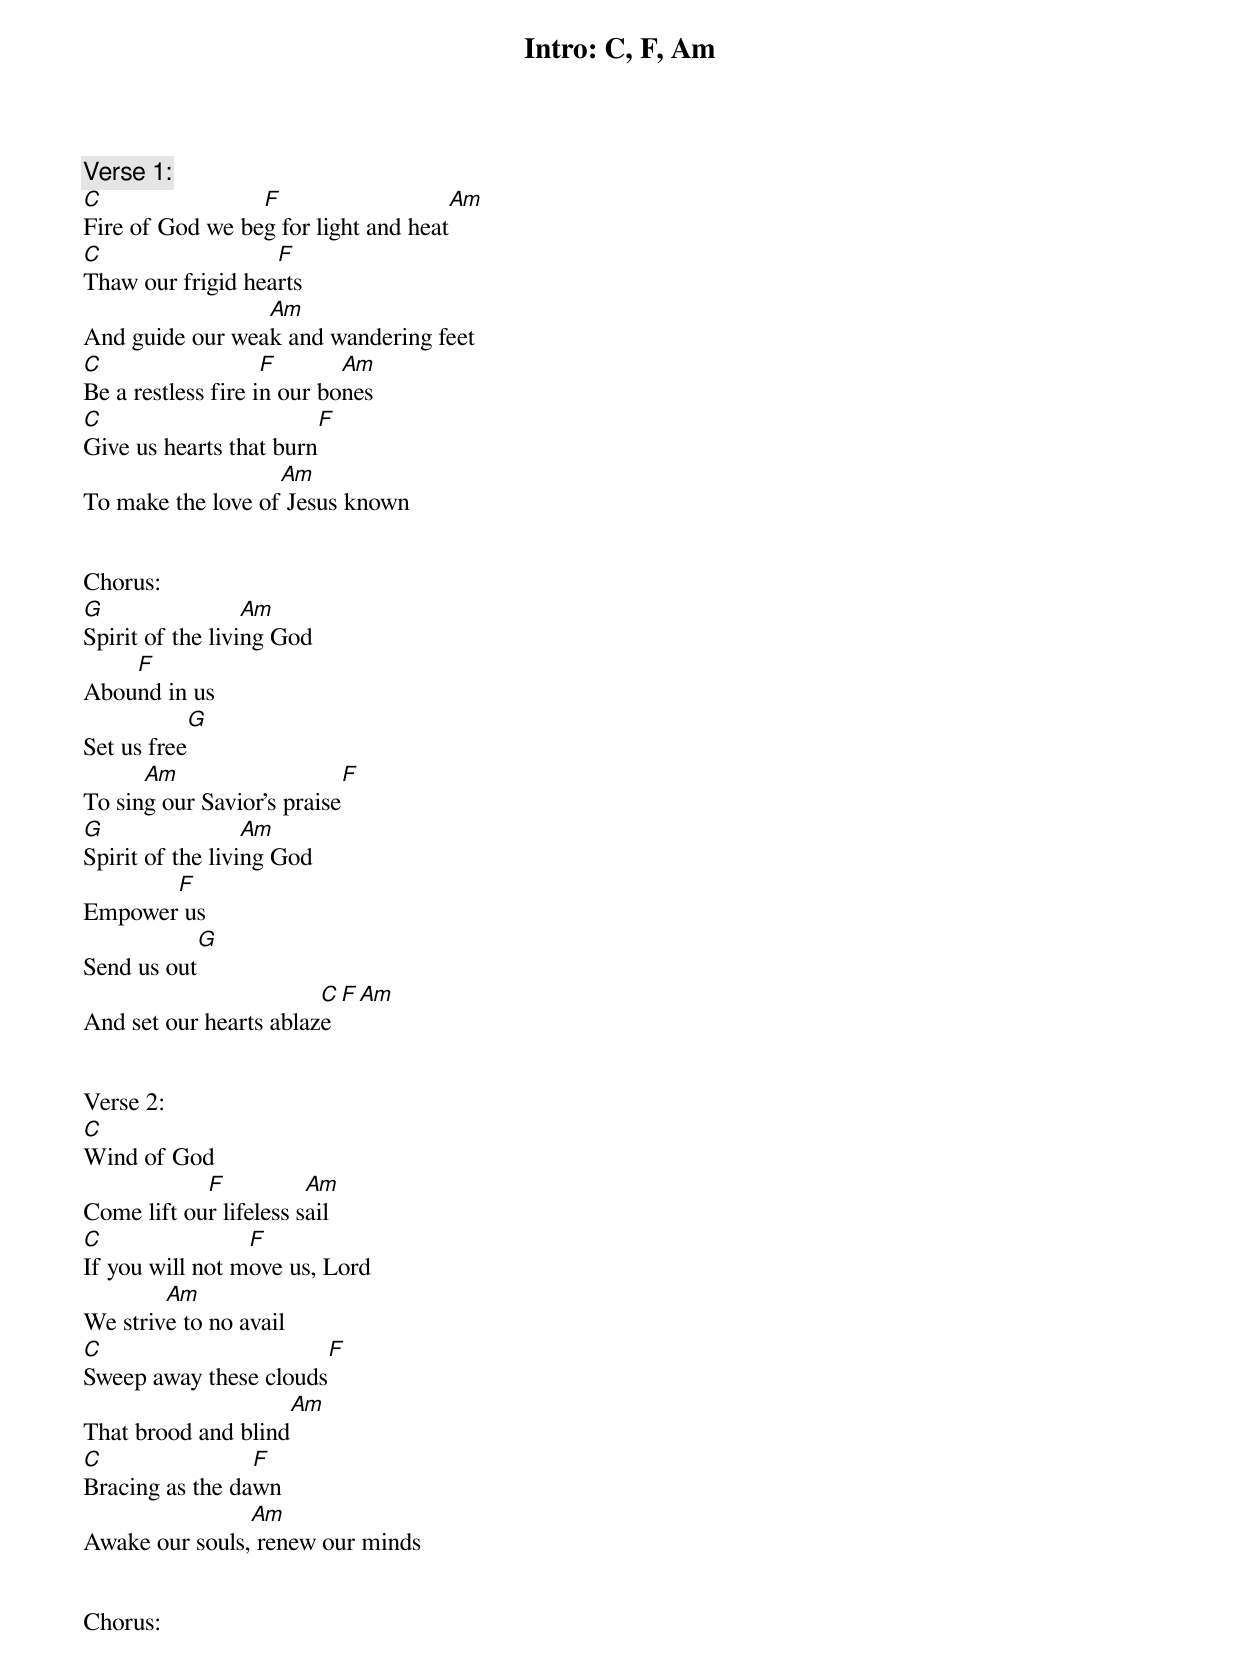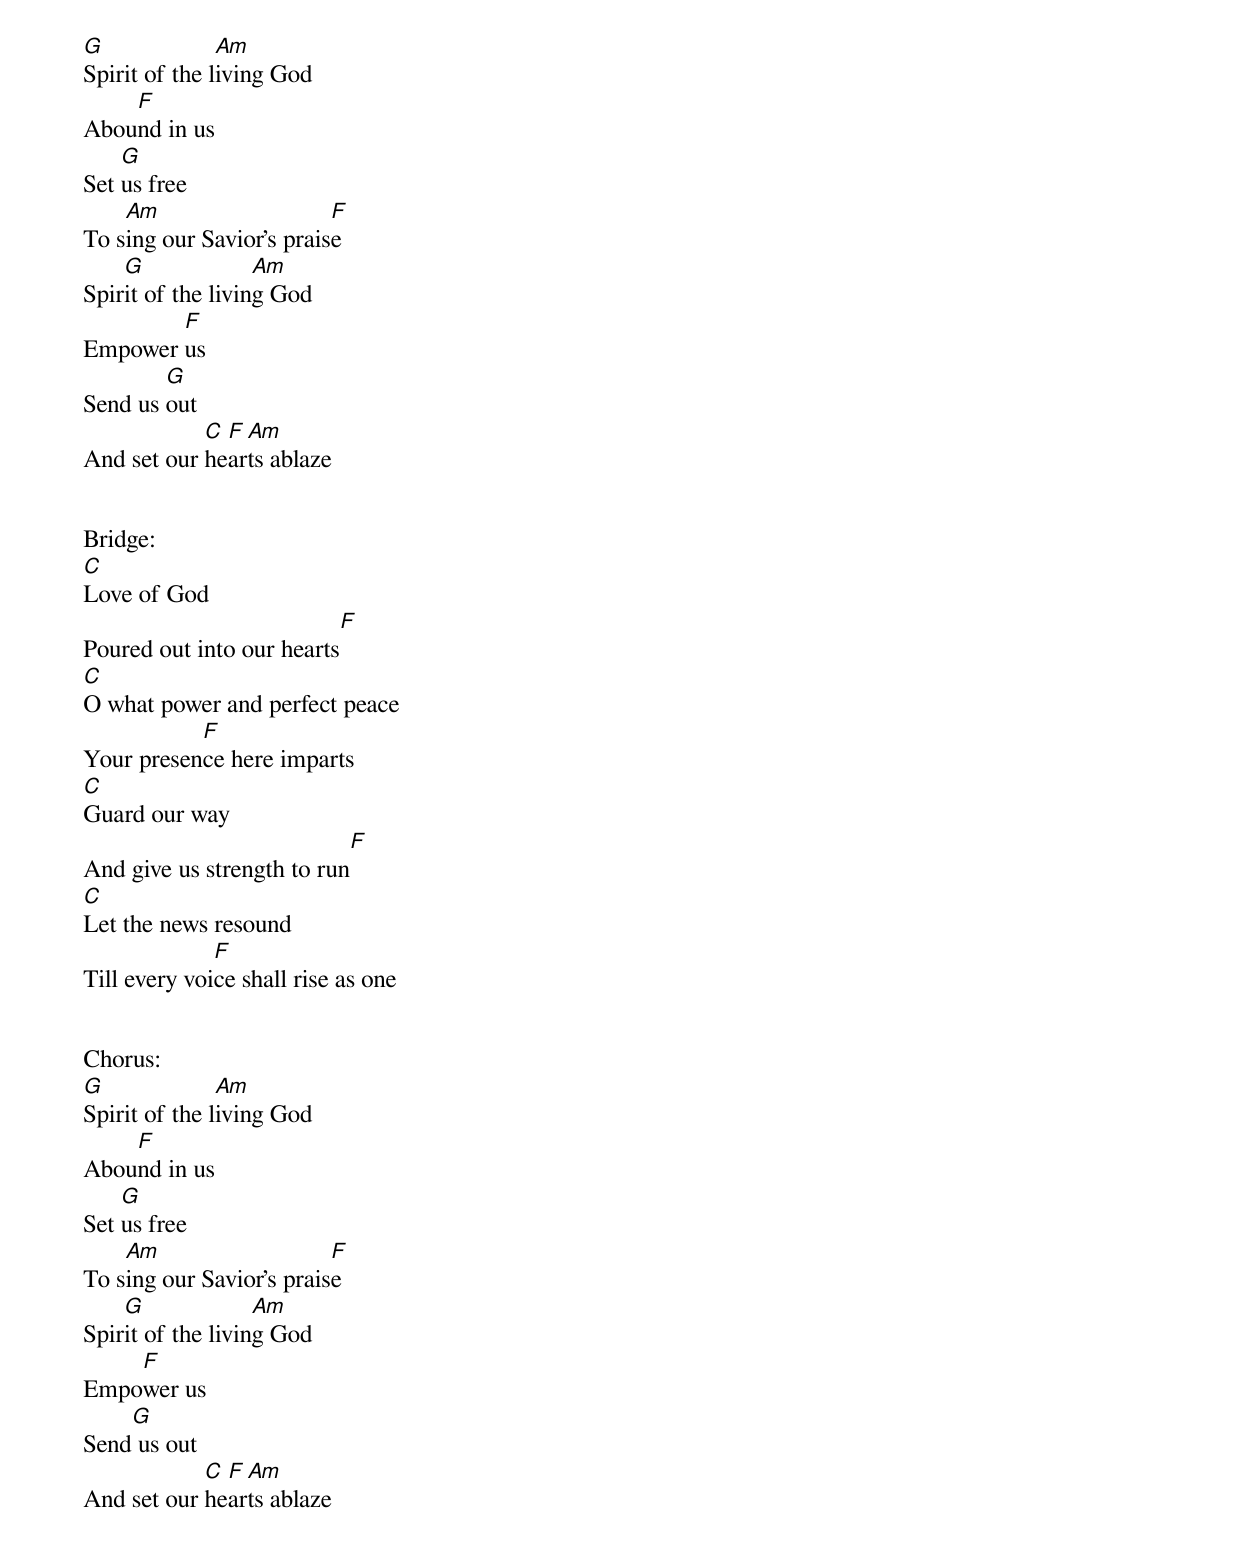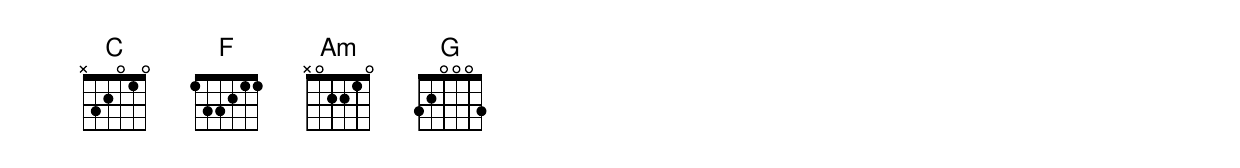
Intro: C, F, Am

Verse 1:
C		 F		       Am
Fire of God we beg for light and heat
C		   F
Thaw our frigid hearts
		 Am
And guide our weak and wandering feet
C	            F	    Am
Be a restless fire in our bones
C		          F
Give us hearts that burn
	           Am
To make the love of Jesus known


Chorus:
G	          Am
Spirit of the living God
    F
Abound in us
            G
Set us free
      Am		            F
To sing our Savior's praise
G	          Am
Spirit of the living God
       F
Empower us
	   G
Send us out
			C F Am
And set our hearts ablaze


Verse 2:
C
Wind of God
            F		Am
Come lift our lifeless sail
C		 F
If you will not move us, Lord
        Am
We strive to no avail
C 		          F
Sweep away these clouds
		    Am
That brood and blind
C 		 F
Bracing as the dawn
	        Am
Awake our souls, renew our minds


Chorus:
G              Am
Spirit of the living God
    F
Abound in us
    G
Set us free
    Am                    F
To sing our Savior's praise
    G              Am
Spirit of the living God
        F
Empower us
        G
Send us out
            C F Am
And set our hearts ablaze


Bridge:
C
Love of God
		            F
Poured out into our hearts
C
O what power and perfect peace
           F
Your presence here imparts
C
Guard our way
			     F
And give us strength to run
C
Let the news resound
	      F
Till every voice shall rise as one


Chorus:
G              Am
Spirit of the living God
    F
Abound in us
    G
Set us free
    Am                    F
To sing our Savior's praise
    G              Am
Spirit of the living God
    F
Empower us
    G
Send us out
            C F Am
And set our hearts ablaze
